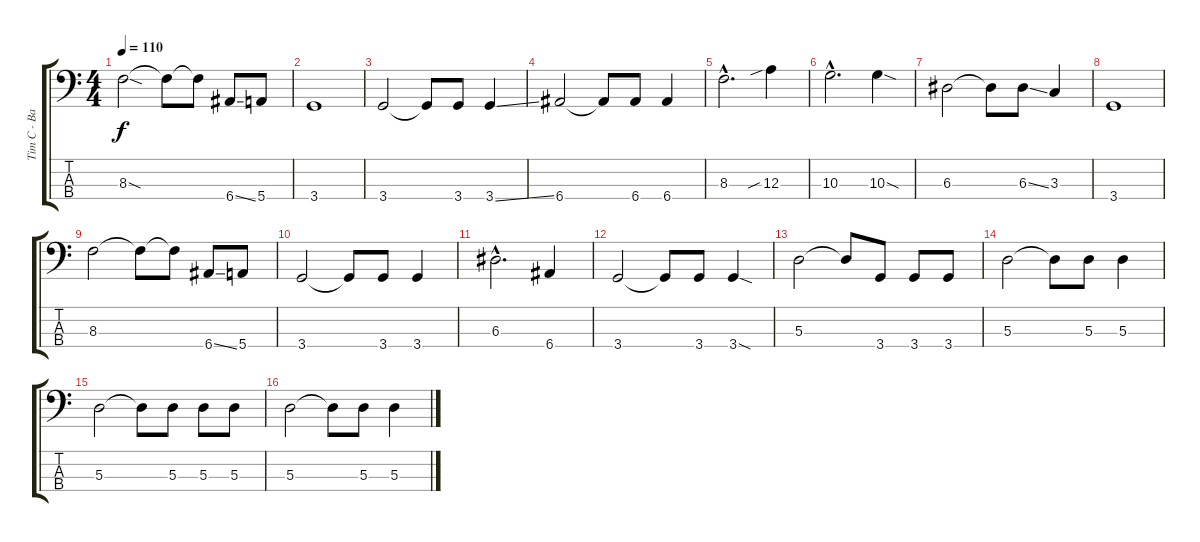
\track ("Tim C - Bass" "Tim C - Ba") {instrument electricbassfinger}
\staff {score tabs}
\tuning (G2 D2 A1 E1) {hide}
\ts (4 4)
\tempo 110
\clef f4
\ks c
8.3{sod}.2{dy f} 8.3{t}.8 8.3{t}.8 6.4{ss}.8 5.4.8 |
3.4.1 |
3.4.2 3.4{t}.8 3.4.8 3.4{ss}.4 |
6.4.2 6.4{t}.8 6.4.8 6.4.4 |
8.3{hac}.2{d} 12.3{sib}.4 |
10.3{hac}.2{d} 10.3{sod}.4 |
6.3.2 6.3{t}.8 6.3{ss}.8 3.3.4 |
3.4.1 |
8.3.2 8.3{t}.8 8.3{t}.8 6.4{ss}.8 5.4.8 |
3.4.2 3.4{t}.8 3.4.8 3.4.4 |
6.3{hac}.2{d} 6.4.4 |
3.4.2 3.4{t}.8 3.4.8 3.4{sod}.4 |
5.3.2 5.3{t}.8 3.4.8 3.4.8 3.4.8 |
5.3.2 5.3{t}.8 5.3.8 5.3.4 |
5.3.2 5.3{t}.8 5.3.8 5.3.8 5.3.8 |
5.3.2 5.3{t}.8 5.3.8 5.3.4
